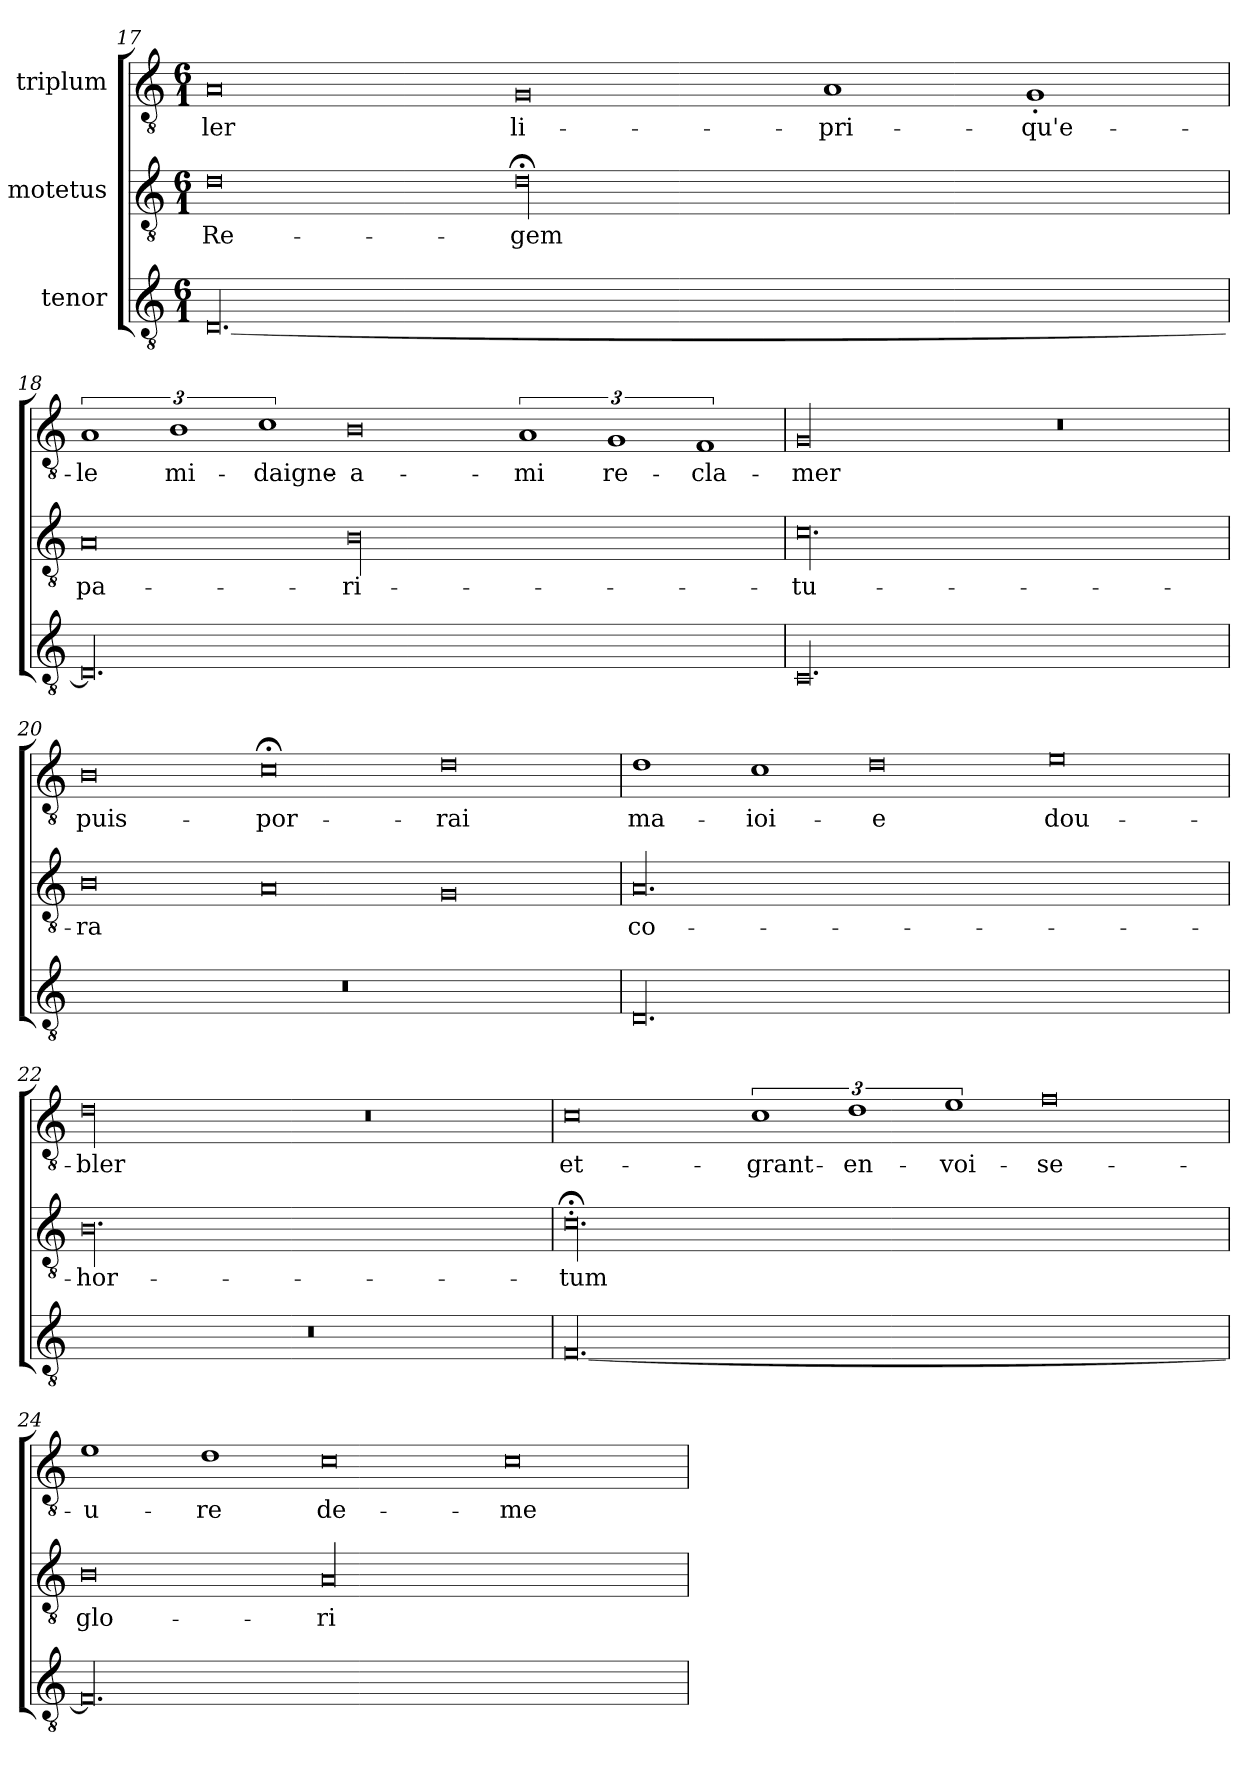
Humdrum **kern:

**kern	**kern	**text	**kern	**text
*part3	*part2	*part2	*part1	*part1
*staff3	*staff2	*staff2	*staff1	*staff1
*I"tenor	*I"motetus	*	*I"triplum	*
!!LO:PB:g=z
*clefGv2	*clefGv2	*	*clefGv2	*
*k[]	*k[]	*	*k[]	*
*C:	*C:	*	*C:	*
*M6/1	*M6/1	*	*M6/1	*
=17	=17	=17	=17	=17
[00.D/	0d\	Re-	0A/	-ler
.	00d;<\	-gem	0G/	li-
.	.	.	1A/	pri-
.	.	.	1G'/	qu'e-
=18	=18	=18	=18	=18
00.D/]	0A/	pa-	3%2A/	-le
.	.	.	3%2B\	mi-
.	.	.	3%2c\	daigne-
.	00B\	-ri-	0B\	a-
.	.	.	3%2A/	-mi
.	.	.	3%2G/	re-
.	.	.	3%2F/	-cla-
=19	=19	=19	=19	=19
00.C/	00.c\	-tu-	00G/	-mer
.	.	.	0r	.
=20	=20	=20	=20	=20
00.r	0B\	-ra	0B\	puis-
.	0A/	.	0c;<\	por-
.	0G/	.	0d\	-rai
=21	=21	=21	=21	=21
00.D/	00.A/	co-	1d\	ma-
.	.	.	1c\	ioi-
.	.	.	0d\	-e
.	.	.	0e\	dou-
=22	=22	=22	=22	=22
00.r	00.B\	-hor-	00d\	-bler
.	.	.	0r	.
=23	=23	=23	=23	=23
[00.F/	00.c;<'\	-tum	0c\	et-
.	.	.	3%2c\	grant-
.	.	.	3%2d\	en-
.	.	.	3%2e\	-voi-
.	.	.	0f\	-se-
=24	=24	=24	=24	=24
00.F/]	0B\	glo-	1e\	-u-
.	.	.	1d\	-re
.	00A/	-ri-	0c\	de-
.	.	.	0c\	-me-
=	=	=	=	=
*-	*-	*-	*-	*-
